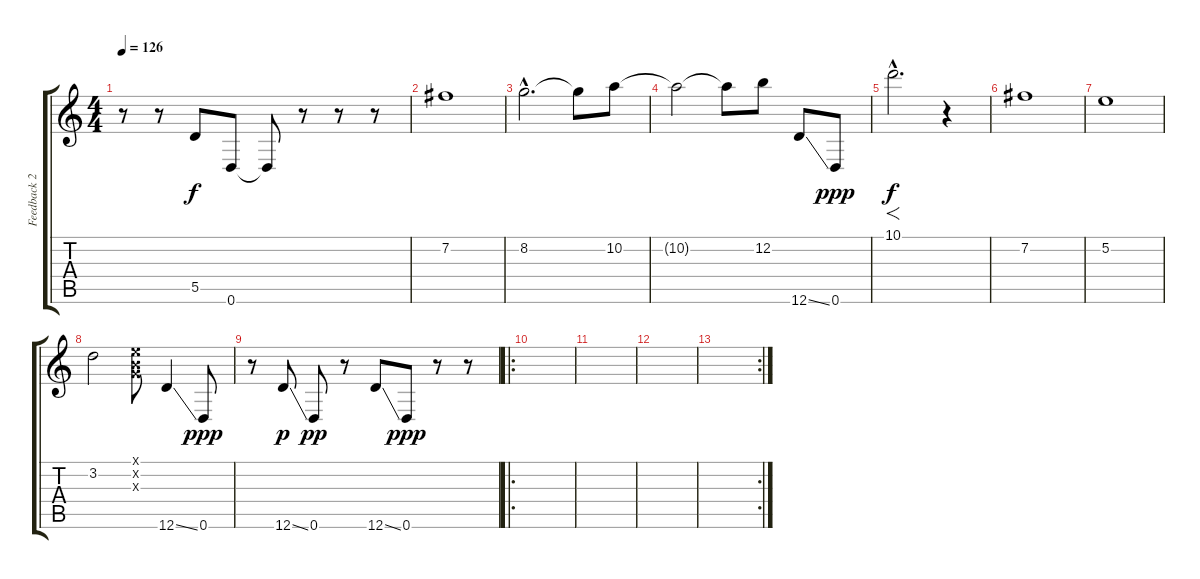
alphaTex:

\track ("Feedback 2" "Feedback 2") {instrument distortionguitar}
\staff {score tabs}
\tuning (E4 B3 G3 D3 A2 D2) {hide}
\ts (4 4)
\tempo 126
\clef g2
\ks c
r.8{dy ppp} r.8 5.5.8{dy f} 0.6.8 0.6{t}.8 r.8 r.8 r.8{volume 0} |
7.2.1{volume 10} |
8.2{hac}.2{d} 8.2{t}.8 10.2.8 |
10.2{t}.2{volume 13} 10.2{t}.8 12.2.8 12.6{ss}.8 0.6.8{dy ppp} |
10.1{hac}.2{f d dy f} r.4{volume 0} |
7.2.1{volume 10} |
5.2.1 |
3.2.2{volume 13} (0.1{x} 0.2{x} 0.3{x}).8 12.6{ss}.4 0.6.8{dy ppp} |
r.8 12.6{ss}.8{dy p} 0.6.8{dy pp} r.8 12.6{ss}.8 0.6.8{dy ppp} r.8 r.8 |
\ro
|
|
|
\rc 2
